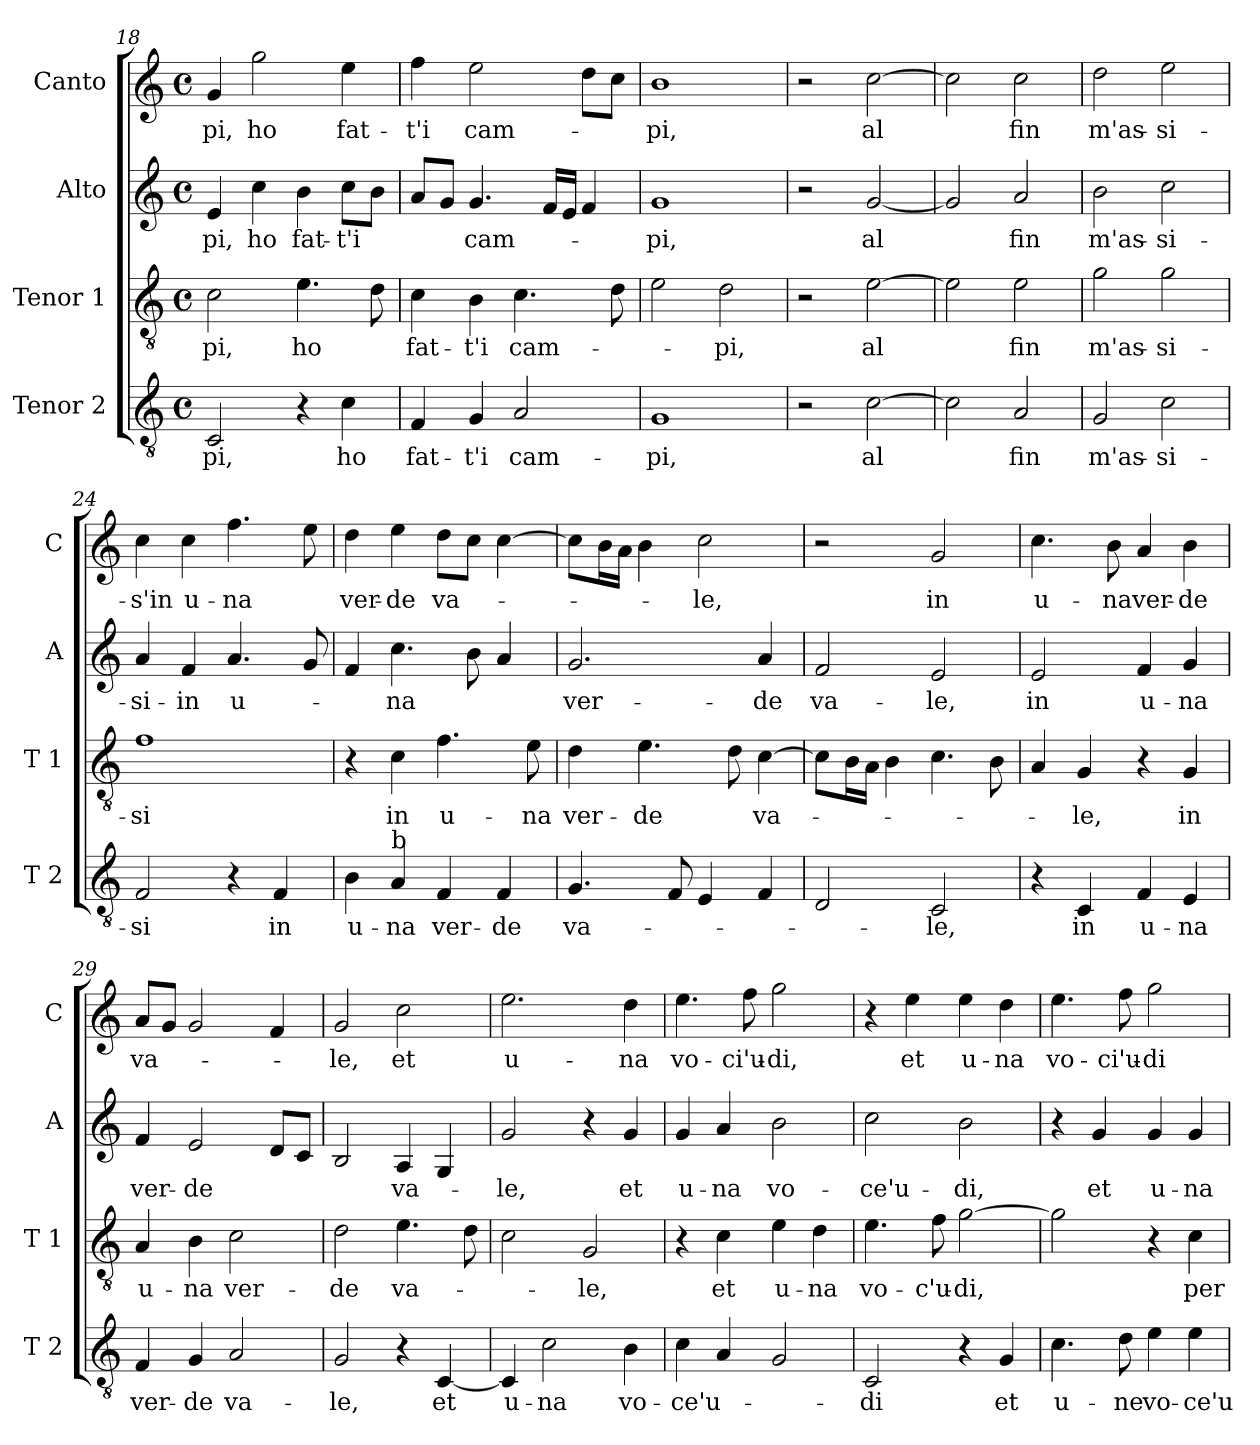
**kern	**text	**kern	**text	**kern	**text	**kern	**text
*part4	*part4	*part3	*part3	*part2	*part2	*part1	*part1
*staff4	*staff4	*staff3	*staff3	*staff2	*staff2	*staff1	*staff1
*I"Tenor 2	*	*I"Tenor 1	*	*I"Alto	*	*I"Canto	*
*I'T 2	*	*I'T 1	*	*I'A	*	*I'C	*
*clefGv2	*	*clefGv2	*	*clefG2	*	*clefG2	*
*k[]	*	*k[]	*	*k[]	*	*k[]	*
*C:	*	*C:	*	*C:	*	*C:	*
*M4/4	*	*M4/4	*	*M4/4	*	*M4/4	*
*met(c)	*	*met(c)	*	*met(c)	*	*met(c)	*
=18	=18	=18	=18	=18	=18	=18	=18
!	!LO:LY:b	!	!LO:LY:b	!	!LO:LY:b	!	!LO:LY:b
2C/	-pi,	2c\	-pi,	4e/	-pi,	4g/	-pi,
!	!	!	!	!	!LO:LY:b	!	!LO:LY:b
.	.	.	.	4cc\	ho	2gg\	ho
!	!	!	!LO:LY:b	!	!LO:LY:b	!	!
4r	.	4.e\	ho	4b\	fat-	.	.
!	!LO:LY:b	!	!	!	!LO:LY:b	!	!LO:LY:b
4c\	ho	.	.	8cc\L	-t'i	4ee\	fat-
.	.	8d\	.	8b\J	.	.	.
!!LO:PB:g=z
=19	=19	=19	=19	=19	=19	=19	=19
!	!LO:LY:b	!	!LO:LY:b	!	!	!	!LO:LY:b
4F/	fat-	4c\	fat-	8a/L	.	4ff\	-t'i
.	.	.	.	8g/J	.	.	.
!	!LO:LY:b	!	!LO:LY:b	!	!LO:LY:b	!	!LO:LY:b
4G/	-t'i	4B\	-t'i	4.g/	cam-	2ee\	cam-
!	!LO:LY:b	!	!LO:LY:b	!	!	!	!
2A/	cam-	4.c\	cam-	.	.	.	.
.	.	.	.	16f/LL	.	.	.
.	.	.	.	16e/JJ	.	.	.
.	.	.	.	4f/	.	8dd\L	.
.	.	8d\	.	.	.	8cc\J	.
=20	=20	=20	=20	=20	=20	=20	=20
!	!LO:LY:b	!	!	!	!LO:LY:b	!	!LO:LY:b
1G	-pi,	2e\	.	1g	-pi,	1b	-pi,
!	!	!	!LO:LY:b	!	!	!	!
.	.	2d\	-pi,	.	.	.	.
=21	=21	=21	=21	=21	=21	=21	=21
2r	.	2r	.	2r	.	2r	.
!	!LO:LY:b	!	!LO:LY:b	!	!LO:LY:b	!	!LO:LY:b
[2c\	al	[2e\	al	[2g/	al	[2cc\	al
=22	=22	=22	=22	=22	=22	=22	=22
2c\]	.	2e\]	.	2g/]	.	2cc\]	.
!	!LO:LY:b	!	!LO:LY:b	!	!LO:LY:b	!	!LO:LY:b
2A/	fin	2e\	fin	2a/	fin	2cc\	fin
=23	=23	=23	=23	=23	=23	=23	=23
!	!LO:LY:b	!	!LO:LY:b	!	!LO:LY:b	!	!LO:LY:b
2G/	m'as-	2g\	m'as-	2b\	m'as-	2dd\	m'as-
!	!LO:LY:b	!	!LO:LY:b	!	!LO:LY:b	!	!LO:LY:b
2c\	-si-	2g\	-si-	2cc\	-si-	2ee\	-si-
=24	=24	=24	=24	=24	=24	=24	=24
!	!LO:LY:b	!	!LO:LY:b	!	!LO:LY:b	!	!LO:LY:b
2F/	-si	1f	-si	4a/	-si-	4cc\	-s'in
!	!	!	!	!	!LO:LY:b	!	!LO:LY:b
.	.	.	.	4f/	-in	4cc\	u-
!	!	!	!	!	!LO:LY:b	!	!LO:LY:b
4r	.	.	.	4.a/	u-	4.ff\	-na
!	!LO:LY:b	!	!	!	!	!	!
4F/	in	.	.	.	.	.	.
.	.	.	.	8g/	.	8ee\	.
!!LO:LB:g=z
=25	=25	=25	=25	=25	=25	=25	=25
!	!LO:LY:b	!	!	!	!	!	!LO:LY:b
4B\	u-	4r	.	4f/	.	4dd\	ver-
!LO:TX:a:t=b	!	!	!	!	!	!	!
!	!LO:LY:b	!	!LO:LY:b	!	!LO:LY:b	!	!LO:LY:b
4A/	-na	4c\	in	4.cc\	-na	4ee\	-de
!	!LO:LY:b	!	!LO:LY:b	!	!	!	!LO:LY:b
4F/	ver-	4.f\	u-	.	.	8dd\L	va-
.	.	.	.	8b\	.	8cc\J	.
!	!LO:LY:b	!	!	!	!	!	!
4F/	-de	.	.	4a/	.	[4cc\	.
!	!	!	!LO:LY:b	!	!	!	!
.	.	8e\	-na	.	.	.	.
=26	=26	=26	=26	=26	=26	=26	=26
!	!LO:LY:b	!	!LO:LY:b	!	!LO:LY:b	!	!
4.G/	va-	4d\	ver-	2.g/	ver-	8cc\L]	.
.	.	.	.	.	.	16b\L	.
.	.	.	.	.	.	16a\JJ	.
!	!	!	!LO:LY:b	!	!	!	!
.	.	4.e\	-de	.	.	4b\	.
8F/	.	.	.	.	.	.	.
!	!	!	!	!	!	!	!LO:LY:b
4E/	.	.	.	.	.	2cc\	-le,
.	.	8d\	.	.	.	.	.
!	!	!	!LO:LY:b	!	!LO:LY:b	!	!
4F/	.	[4c\	va-	4a/	-de	.	.
=27	=27	=27	=27	=27	=27	=27	=27
!	!	!	!	!	!LO:LY:b	!	!
2D/	.	8c\L]	.	2f/	va-	2r	.
.	.	16B\L	.	.	.	.	.
.	.	16A\JJ	.	.	.	.	.
.	.	4B\	.	.	.	.	.
!	!LO:LY:b	!	!	!	!LO:LY:b	!	!LO:LY:b
2C/	-le,	4.c\	.	2e/	-le,	2g/	in
.	.	8B\	.	.	.	.	.
=28	=28	=28	=28	=28	=28	=28	=28
!	!	!	!	!	!LO:LY:b	!	!LO:LY:b
4r	.	4A/	.	2e/	in	4.cc\	u-
!	!LO:LY:b	!	!LO:LY:b	!	!	!	!
4C/	in	4G/	-le,	.	.	.	.
!	!	!	!	!	!	!	!LO:LY:b
.	.	.	.	.	.	8b\	-na
!	!LO:LY:b	!	!	!	!LO:LY:b	!	!LO:LY:b
4F/	u-	4r	.	4f/	u-	4a/	ver-
!	!LO:LY:b	!	!LO:LY:b	!	!LO:LY:b	!	!LO:LY:b
4E/	-na	4G/	in	4g/	-na	4b\	-de
=29	=29	=29	=29	=29	=29	=29	=29
!	!LO:LY:b	!	!LO:LY:b	!	!LO:LY:b	!	!LO:LY:b
4F/	ver-	4A/	u-	4f/	ver-	8a/L	va-
.	.	.	.	.	.	8g/J	.
!	!LO:LY:b	!	!LO:LY:b	!	!LO:LY:b	!	!
4G/	-de	4B\	-na	2e/	-de	2g/	.
!	!LO:LY:b	!	!LO:LY:b	!	!	!	!
2A/	va-	2c\	ver-	.	.	.	.
.	.	.	.	8d/L	.	4f/	.
.	.	.	.	8c/J	.	.	.
=30	=30	=30	=30	=30	=30	=30	=30
!	!LO:LY:b	!	!LO:LY:b	!	!	!	!LO:LY:b
2G/	-le,	2d\	-de	2B/	.	2g/	-le,
!	!	!	!LO:LY:b	!	!LO:LY:b	!	!LO:LY:b
4r	.	4.e\	va-	4A/	va-	2cc\	et
!	!LO:LY:b	!	!	!	!	!	!
[4C/	et	.	.	4G/	.	.	.
.	.	8d\	.	.	.	.	.
!!LO:LB:g=z
=31	=31	=31	=31	=31	=31	=31	=31
!	!LO:LY:b	!	!	!	!LO:LY:b	!	!LO:LY:b
4C/]	u-	2c\	.	2g/	-le,	2.ee\	u-
!	!LO:LY:b	!	!	!	!	!	!
2c\	-na	.	.	.	.	.	.
!	!	!	!LO:LY:b	!	!	!	!
.	.	2G/	-le,	4r	.	.	.
!	!LO:LY:b	!	!	!	!LO:LY:b	!	!LO:LY:b
4B\	vo-	.	.	4g/	et	4dd\	-na
=32	=32	=32	=32	=32	=32	=32	=32
!	!LO:LY:b	!	!	!	!LO:LY:b	!	!LO:LY:b
4c\	-ce'u-	4r	.	4g/	u-	4.ee\	vo-
!	!	!	!LO:LY:b	!	!LO:LY:b	!	!
4A/	.	4c\	et	4a/	-na	.	.
!	!	!	!	!	!	!	!LO:LY:b
.	.	.	.	.	.	8ff\	-ci'u-
!	!	!	!LO:LY:b	!	!LO:LY:b	!	!LO:LY:b
2G/	.	4e\	u-	2b\	vo-	2gg\	-di,
!	!	!	!LO:LY:b	!	!	!	!
.	.	4d\	-na	.	.	.	.
=33	=33	=33	=33	=33	=33	=33	=33
!	!LO:LY:b	!	!LO:LY:b	!	!LO:LY:b	!	!
2C/	-di	4.e\	vo-	2cc\	-ce'u-	4r	.
!	!	!	!	!	!	!	!LO:LY:b
.	.	.	.	.	.	4ee\	et
!	!	!	!LO:LY:b	!	!	!	!
.	.	8f\	-c'u-	.	.	.	.
!	!	!	!LO:LY:b	!	!LO:LY:b	!	!LO:LY:b
4r	.	[2g\	-di,	2b\	-di,	4ee\	u-
!	!LO:LY:b	!	!	!	!	!	!LO:LY:b
4G/	et	.	.	.	.	4dd\	-na
=34	=34	=34	=34	=34	=34	=34	=34
!	!LO:LY:b	!	!	!	!	!	!LO:LY:b
4.c\	u-	2g\]	.	4r	.	4.ee\	vo-
!	!	!	!	!	!LO:LY:b	!	!
.	.	.	.	4g/	et	.	.
!	!LO:LY:b	!	!	!	!	!	!LO:LY:b
8d\	-ne	.	.	.	.	8ff\	-ci'u-
!	!LO:LY:b	!	!	!	!LO:LY:b	!	!LO:LY:b
4e\	vo-	4r	.	4g/	u-	2gg\	-di
!	!LO:LY:b	!	!LO:LY:b	!	!LO:LY:b	!	!
4e\	-ce'u-	4c\	per	4g/	-na	.	.
=	=	=	=	=	=	=	=
*-	*-	*-	*-	*-	*-	*-	*-
